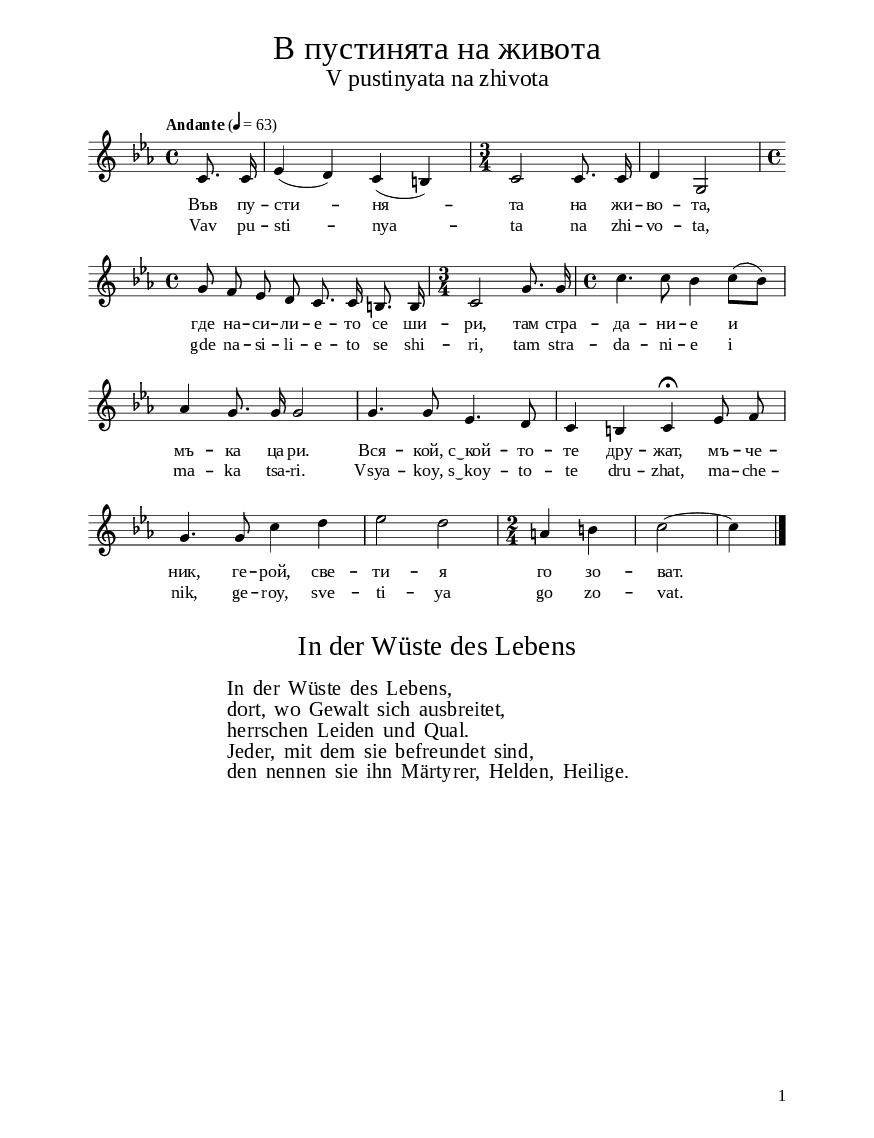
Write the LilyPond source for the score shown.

\version "2.22.1"

% include paper part and global functions
\include "include/globals.ily"

\bookpart {
  \include "include/bookpart-paper.ily"
  \score {
    \include "include/score-layout.ily"


    \new Voice \relative c' {

      \clef treble
      \key c \minor
      \time 4/4
      \tempoFunc "Andante" 4 "63"
      \autoBeamOff

      \partial 4

      c8.  c16 | % 2
      es4 (  d4 )  c4 (  b4 ) | % 3
      \time 3/4  | % 3
      c2  c8.  c16 | % 4
      d4  g,2 \break | % 5
      \time 4/4  | % 5
      g'8  f8  es8  d8  c8.
      c16  b8.  b16 | % 6
      \time 3/4  | % 6
      c2  g'8.  g16 | % 7
      \time 4/4  | % 7
      c4.  c8  bes4  c8 ( [
      bes8 ) ] \break | % 8
      as4  g8.  g16  g2 | % 9
      g4.  g8  es4.  d8 |
      c4  b4  c4 ^\fermata  es8
      f8 \break | % 11
      g4.  g8  c4  d4 | % 12
      es2  d2 | % 13
      \time 2/4  | % 13
      a4  b4 | % 14
      c2 ~ | % 15
      c4 \bar "|."
    }

    \addlyrics {
      Във пу -- сти -- ня -- та на
      жи -- во -- та, где на -- си -- ли --
      е -- то се ши -- ри, там стра --
      да -- ни -- е и мъ -- ка ца --
      ри. Вся -- кой, с‿кой -- то -- те
      дру -- жат, мъ -- че -- ник, ге --
      рой, све -- ти -- я го зо -- ват.}
      \addlyrics {
        Vav pu -- sti -- nya -- ta na
        zhi -- vo -- ta, gde na -- si -- li --
        e -- to se shi -- ri, tam stra --
        da -- ni -- e i ma -- ka tsa --
        ri. Vsya -- koy, s‿koy -- to -- te
        dru -- zhat, ma -- che -- nik, ge --
        roy, sve -- ti -- ya go zo -- vat.}

        \header {
          title = \titleFunc "В пустинята на живота" "V pustinyata na zhivota"
        }

        \midi{}

      } % score

      %\markup \dc-one "D.C. al Fine"
      

      % include foreign translation(s) of the song

      %\pageBreak
      \version "2.24.0"

\markup \fill-line { \fontsize #deTitleFontSize "In der Wüste des Lebens" }
\markup \null
\markup \null
\markup \fontsize #deCoupletFontSize {
  \hspace #12
  \override #`(baseline-skip . ,deCoupletBaselineSkip)

  \column {
      \line { " "  In der Wüste des Lebens,}

 \line { " " dort, wo Gewalt sich ausbreitet,}

 \line { " " herrschen Leiden und Qual.}

 \line { " " Jeder, mit dem sie befreundet sind,}

 \line { " " den nennen sie ihn Märtyrer, Helden, Heilige.}

    }


}


    } % bookpart
